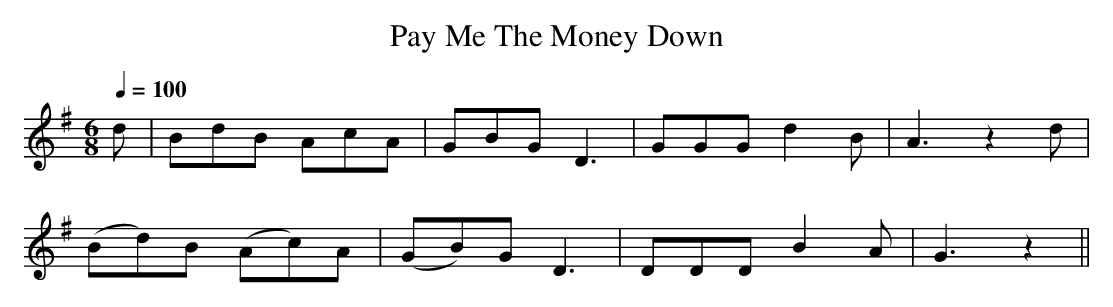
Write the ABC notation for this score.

X:1
T:Pay Me The Money Down
M:6/8
L:1/8
Q:1/4=100
K:G
d|\
BdB AcA|GBG D3|GGG d2B|A3 z2d|
(Bd)B (Ac)A|(GB)G D3|DDD B2A|G3 z2||
